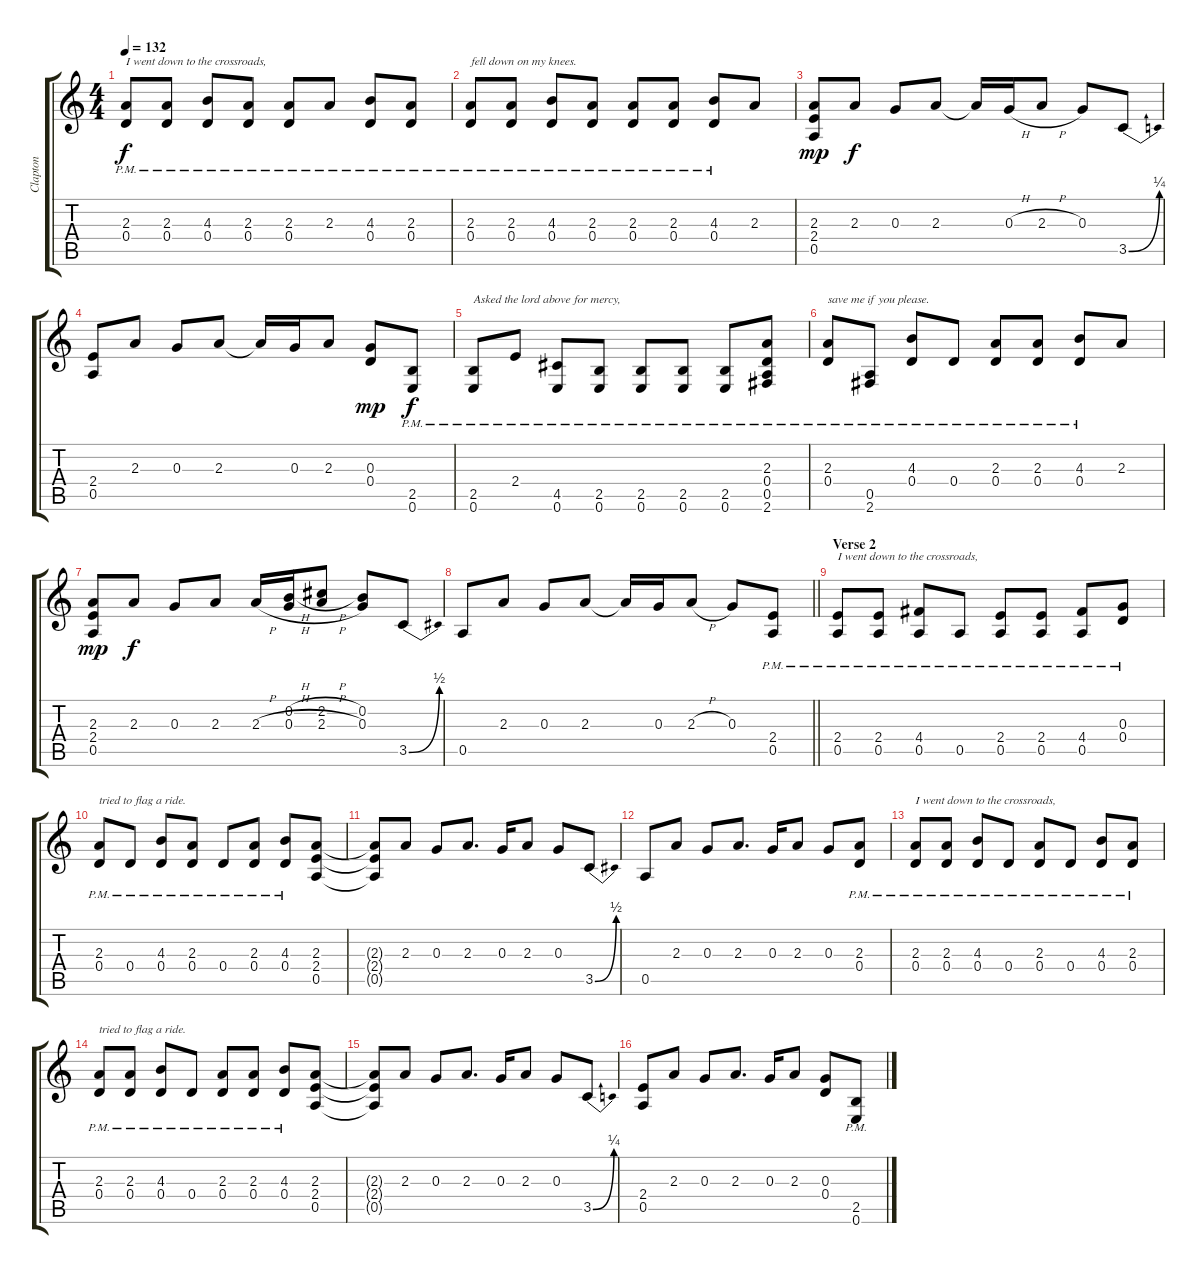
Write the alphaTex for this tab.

\track ("Clapton" "Clapton") {instrument overdrivenguitar}
\staff {score tabs}
\tuning (E4 B3 G3 D3 A2 E2) {hide}
\ts (4 4)
\tempo 132
\clef g2
\ks c
(2.3{pm} 0.4{pm}).8{txt "I went down to the crossroads," dy f} (2.3{pm} 0.4{pm}).8 (4.3{pm} 0.4{pm}).8 (2.3{pm} 0.4{pm}).8 (2.3{pm} 0.4{pm}).8 2.3{pm}.8 (4.3{pm} 0.4{pm}).8 (2.3{pm} 0.4{pm}).8 |
(2.3{pm} 0.4{pm}).8{txt "fell down on my knees."} (2.3{pm} 0.4{pm}).8 (4.3{pm} 0.4{pm}).8 (2.3{pm} 0.4{pm}).8 (2.3{pm} 0.4{pm}).8 (2.3{pm} 0.4{pm}).8 (4.3{pm} 0.4{pm}).8 2.3.8{volume 16} |
(2.3 2.4 0.5).8{dy mp} 2.3.8{dy f} 0.3.8 2.3.8 2.3{t}.16 0.3{h}.16 2.3{h}.8 0.3.8 3.5{be (bend 0 0 60 1)}.8 |
(2.4 0.5).8 2.3.8 0.3.8 2.3.8 2.3{t}.16 0.3.16 2.3.8 (0.3 0.4).8{dy mp} (2.5{pm} 0.6{pm}).8{dy f volume 8} |
(2.5{pm} 0.6{pm}).8{txt "Asked the lord above for mercy,"} 2.4{pm}.8 (4.5{pm} 0.6{pm}).8 (2.5{pm} 0.6{pm}).8 (2.5{pm} 0.6{pm}).8 (2.5{pm} 0.6{pm}).8 (2.5{pm} 0.6{pm}).8 (2.3{pm} 0.4{pm} 0.5{pm} 2.6{pm}).8 |
(2.3{pm} 0.4{pm}).8{txt "save me if you please."} (0.5{pm} 2.6{pm}).8 (4.3 0.4{pm}).8 0.4{pm}.8 (2.3{pm} 0.4{pm}).8 (2.3{pm} 0.4{pm}).8 (4.3{pm} 0.4{pm}).8 2.3.8{volume 16} |
(2.3 2.4 0.5).8{dy mp} 2.3.8{dy f} 0.3.8 2.3.8 2.3{h}.16 (0.2{h} 0.3{h}).16 (2.2{h} 2.3{h}).8 (0.2 0.3).8 3.5{be (bend 0 0 60 2)}.8 |
\barLineRight lightlight
0.5.8 2.3.8 0.3.8 2.3.8 2.3{t}.16 0.3.16 2.3{h}.8 0.3.8 (2.4{pm} 0.5{pm}).8{volume 8} |
\section ("" "Verse 2")
(2.4{pm} 0.5{pm}).8{txt "I went down to the crossroads,"} (2.4{pm} 0.5{pm}).8 (4.4{pm} 0.5{pm}).8 0.5{pm}.8 (2.4{pm} 0.5{pm}).8 (2.4{pm} 0.5{pm}).8 (4.4{pm} 0.5{pm}).8 (0.3{pm} 0.4{pm}).8 |
(2.3{pm} 0.4{pm}).8{txt "tried to flag a ride."} 0.4{pm}.8 (4.3{pm} 0.4{pm}).8 (2.3{pm} 0.4{pm}).8 0.4{pm}.8 (2.3{pm} 0.4{pm}).8 (4.3{pm} 0.4{pm}).8 (2.3 2.4 0.5).8{volume 16} |
(2.3{t} 2.4{t} 0.5{t}).8 2.3.8 0.3.8 2.3.8{d} 0.3.16 2.3.8 0.3.8 3.5{be (bend 0 0 60 2)}.8 |
0.5.8 2.3.8 0.3.8 2.3.8{d} 0.3.16 2.3.8 0.3.8 (2.3{pm} 0.4{pm}).8{volume 8} |
(2.3{pm} 0.4{pm}).8{txt "I went down to the crossroads,"} (2.3{pm} 0.4{pm}).8 (4.3{pm} 0.4{pm}).8 0.4{pm}.8 (2.3{pm} 0.4{pm}).8 0.4{pm}.8 (4.3{pm} 0.4{pm}).8 (2.3{pm} 0.4{pm}).8 |
(2.3{pm} 0.4{pm}).8{txt "tried to flag a ride."} (2.3{pm} 0.4{pm}).8 (4.3{pm} 0.4{pm}).8 0.4{pm}.8 (2.3{pm} 0.4{pm}).8 (2.3{pm} 0.4{pm}).8 (4.3{pm} 0.4{pm}).8 (2.3 2.4 0.5).8{volume 16} |
(2.3{t} 2.4{t} 0.5{t}).8 2.3.8 0.3.8 2.3.8{d} 0.3.16 2.3.8 0.3.8 3.5{be (bend 0 0 60 1)}.8 |
(2.4 0.5).8 2.3.8 0.3.8 2.3.8{d} 0.3.16 2.3.8 (0.3 0.4).8 (2.5{pm} 0.6{pm}).8{volume 8}
